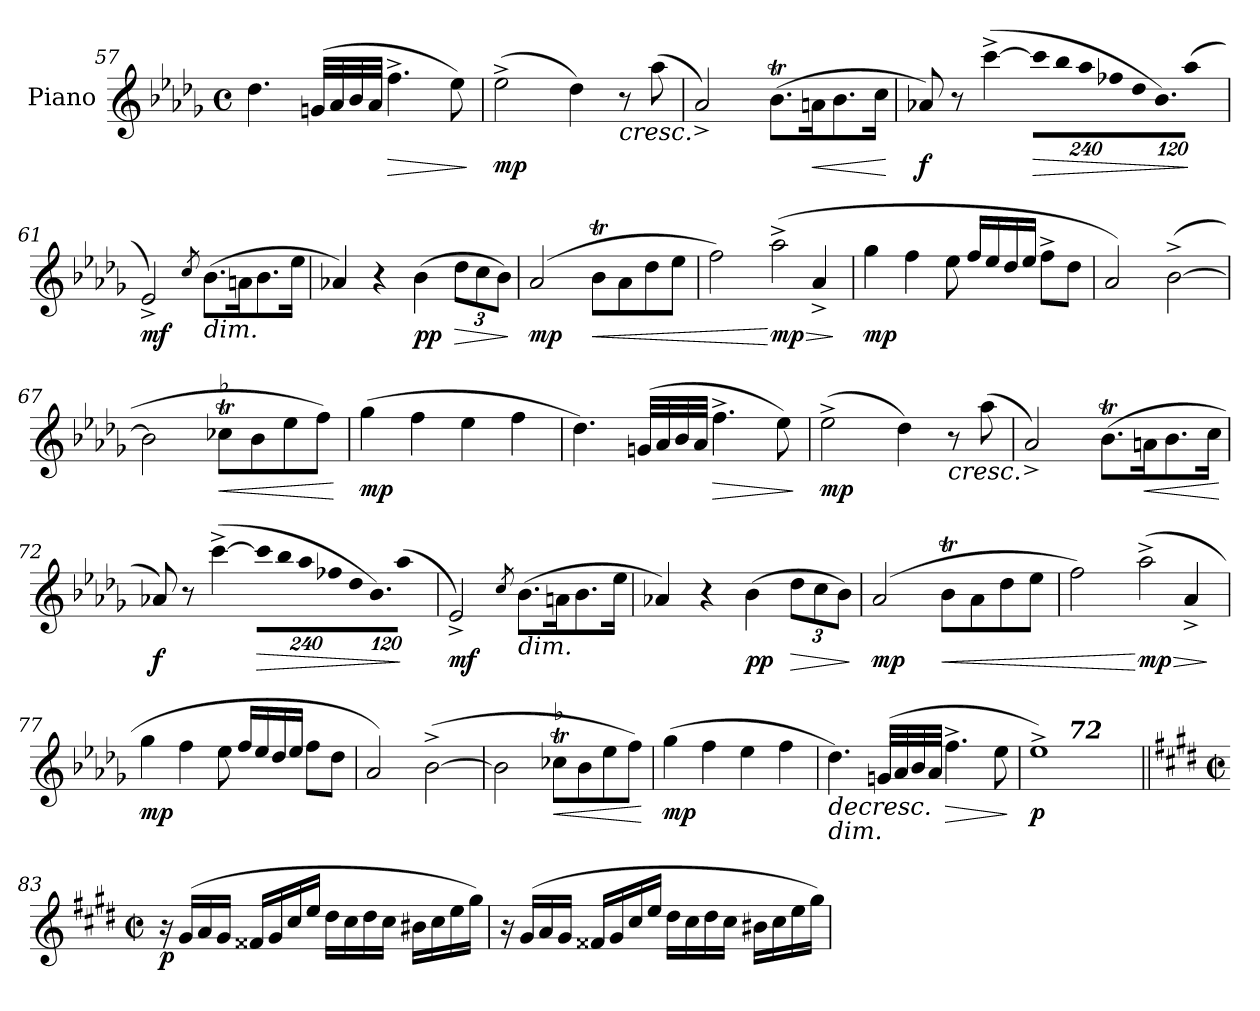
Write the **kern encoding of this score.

**kern	**dynam
*part1	*part1
*staff1	*staff1
*I"Piano	*
*I'Pno	*
*clefG2	*
*k[b-e-a-d-g-]	*
*M4/4	*
*met(c)	*
=57	=57
4.dd-\	.
(>32gn/LLL	.
32a-/	.
32b-/	.
32a-/JJJ	.
!	!LO:HP:b
4.ff^\	>
8ee-\)	.
.	]
=58	=58
!	!LO:DY:b
(>2ee-^\	mp
4dd-\)	.
!	!LO:HP:b
8r	<
(>8aa-\	.
!!LO:LB:g=z
=59	=59
2a-^/)	.
(>8.b-T\L	.
!	!LO:HP:b
16an\K	<
8.b-\	.
16cc\Jk	.
.	[ [
=60	=60
!	!LO:DY:b
8a-X/)	f
8r	.
(>[4ccc^\	.
*Xbrackettup	*
!LO:N:vis=8	!LO:HP:b
1920%137ccc\L]	>
!LO:N:vis=8	!
1920%137bb-\	.
!LO:N:vis=8	!
1920%137aa-\	.
!LO:N:vis=8	!
1920%137ff-X\	.
!LO:N:vis=8	!
1920%137dd-\	.
!LO:N:vis=8.	!
960%103b-\)	.
!LO:N:vis=16	!
(>640%23aa-\Jk	.
.	]
=61	=61
!	!LO:DY:b
2e-^/)	mf
8qcc/	.
!LO:TX:b:i:t=dim.	!
(>8.b-\L	.
16an\K	.
8.b-\	.
16ee-\Jk	.
=62	=62
4a-X/)	.
4r	.
!	!LO:DY:b
(>4b-\	pp
!	!LO:HP:b
12dd-\L	>
12cc\	.
12b-\J)	.
.	]
!!LO:LB:g=z
=63	=63
!	!LO:DY:b
(>2a-/	mp
!	!LO:HP:b
8b-T\L	<
8a-\	.
8dd-\	.
8ee-\J	.
=64	=64
*^	*
2ff\)	2.ryy	.
!	!	!LO:HP:n=1:b
!	!	!LO:DY:n=1:b
(>2aa-^\	.	[ > mp
.	4a-^/	.
*v	*v	*
.	]
=65	=65
*^	*
!	!	!LO:DY:b
4gg-\	2ryy	mp
4ff\	.	.
*	*Xtuplet	*
4ee-\	12ee-	.
.	24ff!/LL	.
.	24ee-!/	.
.	24dd-!/	.
.	24ee-!/JJ	.
8ff^\L	4ryy	.
8dd-\J	.	.
*v	*v	*
=66	=66
2a-/)	.
(>[2b-^\	.
!!LO:LB:g=z
=67	=67
2b-\]	.
!LO:TX:a:i:t=♭	!
!	!LO:HP:b
8cc-XT\L	<
8b-\	.
8ee-\	.
8ff\J)	.
.	[
=68	=68
!	!LO:DY:b
(>4gg-\	mp
4ff\	.
4ee-\	.
4ff\	.
=69	=69
4.dd-\)	.
(>32gn/LLL	.
32a-/	.
32b-/	.
32a-/JJJ	.
!	!LO:HP:b
4.ff^\	>
8ee-\)	.
.	]
=70	=70
!	!LO:DY:b
(>2ee-^\	mp
4dd-\)	.
!	!LO:HP:b
8r	<
(>8aa-\	.
!!LO:LB:g=z
=71	=71
2a-^/)	.
(>8.b-T\L	.
!	!LO:HP:b
16an\K	<
8.b-\	.
16cc\Jk	.
.	[ [
=72	=72
!	!LO:DY:b
8a-X/)	f
8r	.
(>[4ccc^\	.
*tuplet	*
!LO:N:vis=8	!LO:HP:b
1920%137ccc\L]	>
!LO:N:vis=8	!
1920%137bb-\	.
!LO:N:vis=8	!
1920%137aa-\	.
!LO:N:vis=8	!
1920%137ff-X\	.
!LO:N:vis=8	!
1920%137dd-\	.
!LO:N:vis=8.	!
960%103b-\)	.
!LO:N:vis=16	!
(>640%23aa-\Jk	.
.	]
=73	=73
!	!LO:DY:b
2e-^/)	mf
8qcc/	.
!LO:TX:b:i:t=dim.	!
(>8.b-\L	.
16an\K	.
8.b-\	.
16ee-\Jk	.
!!LO:LB:g=z
=74	=74
4a-X/)	.
4r	.
!	!LO:DY:b
(>4b-\	pp
!	!LO:HP:b
12dd-\L	>
12cc\	.
12b-\J)	.
.	]
=75	=75
!	!LO:DY:b
(>2a-/	mp
!	!LO:HP:b
8b-T\L	<
8a-\	.
8dd-\	.
8ee-\J	.
=76	=76
*^	*
2ff\)	2.ryy	.
!	!	!LO:HP:n=1:b
!	!	!LO:DY:n=1:b
(>2aa-^\	.	[ > mp
.	4a-^/	.
*v	*v	*
.	]
!!LO:LB:g=z
=77	=77
*^	*
!	!	!LO:DY:b
4gg-\	2ryy	mp
4ff\	.	.
*	*Xtuplet	*
4ee-\	12ee-	.
.	24ff!/LL	.
.	24ee-!/	.
.	24dd-!/	.
.	24ee-!/JJ	.
8ff\L	4ryy	.
8dd-\J	.	.
*v	*v	*
=78	=78
2a-/)	.
(>[2b-^\	.
=79	=79
2b-\]	.
!LO:TX:a:i:t=♭	!
!	!LO:HP:b
8cc-XT\L	<
8b-\	.
8ee-\	.
8ff\J)	.
.	[
!!LO:LB:g=z
=80	=80
!	!LO:DY:b
(>4gg-\	mp
4ff\	.
4ee-\	.
4ff\	.
=81	=81
!LO:TX:b:i:t=dim.	!
!	!LO:HP:b
4.dd-\)	>
(>32gn/LLL	.
32a-/	.
32b-/	.
32a-/JJJ	.
!	!LO:HP:b
4.ff^\	>
8ee-\	.
.	] ]
=82	=82
!LO:TX:a:Bi:t=riten.	!
!	!LO:DY:b
*^	*
1ee-^)	4ryy	p
!	!LO:TX:a:Bi:t=72	!
.	2.ryy	.
*v	*v	*
!!LO:PB:g=z
=83||	=83||
*k[f#c#g#d#]	*
*M2/2	*
*met(c|)	*
*^	*
!	!	!LO:DY:b
*v	*v	*
16r	p
(>16g#/LL	.
16a/	.
16g#/JJ	.
16f##X/LL	.
16g#/	.
16cc#/	.
16ee/JJ	.
16dd#\LL	.
16cc#\	.
16dd#\	.
16cc#\JJ	.
16b#X\LL	.
16cc#\	.
16ee\	.
16gg#\JJ)	.
=84	=84
16r	.
(>16g#/LL	.
16a/	.
16g#/JJ	.
16f##X/LL	.
16g#/	.
16cc#/	.
16ee/JJ	.
16dd#\LL	.
16cc#\	.
16dd#\	.
16cc#\JJ	.
16b#X\LL	.
16cc#\	.
16ee\	.
16gg#\JJ)	.
=	=
*-	*-
